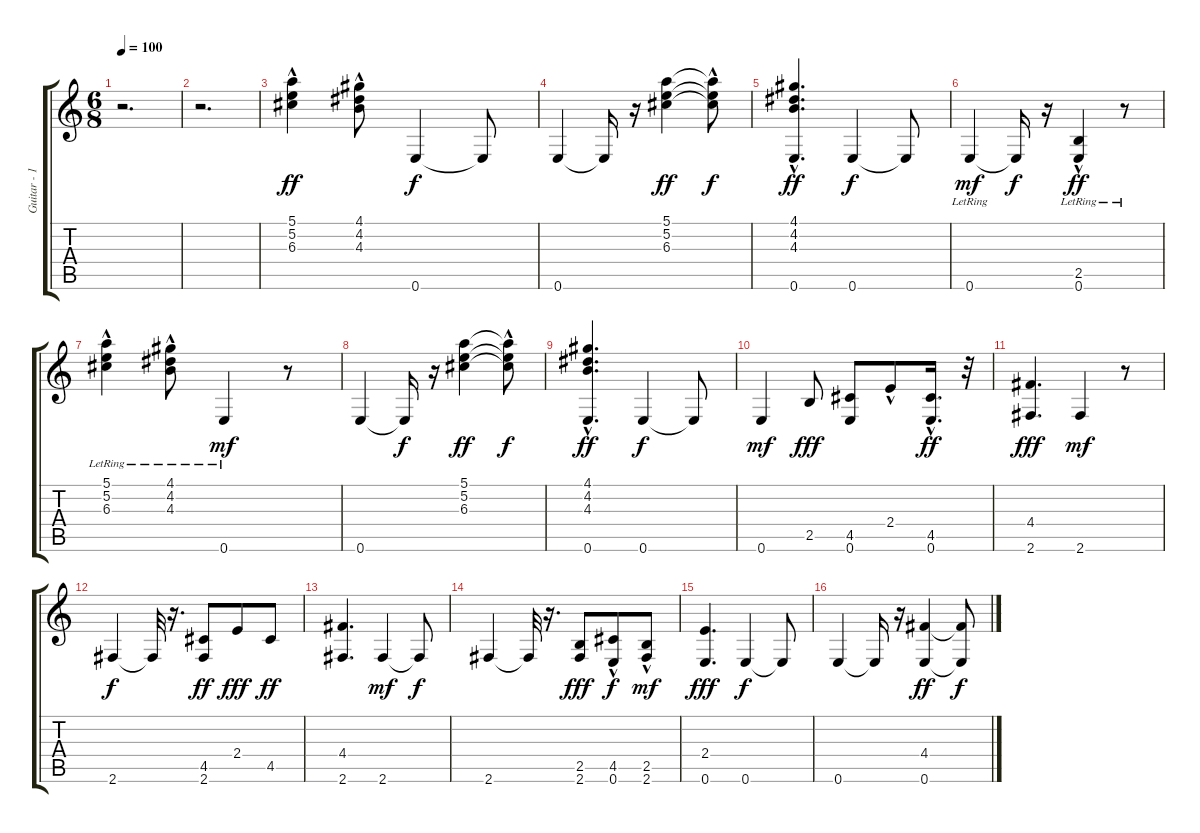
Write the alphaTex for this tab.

\track ("Guitar - 1" "Guitar - 1") {instrument electricguitarjazz}
\staff {score tabs}
\tuning (E4 B3 G3 D3 A2 E2) {hide}
\ts (6 8)
\tempo 100
\clef g2
\ks c
r.2{d dy ff instrument electricguitarjazz} |
r.2{d} |
(5.1{hac} 5.2{hac} 6.3{hac}).4 (4.1{hac} 4.2{hac} 4.3{hac}).8 0.6.4{dy f} 0.6{t}.8 |
0.6.4 0.6{t}.16 r.16 (5.1 5.2 6.3).4{dy ff} (5.1{t} 5.2{t} 6.3{hac t}).8{dy f} |
(4.1{hac} 4.2{hac} 4.3{hac} 0.6).4{d dy ff} 0.6.4{dy f} 0.6{t}.8 |
0.6{lr}.4{dy mf} 0.6{t}.16{dy f} r.16 (2.5{hac lr} 0.6{lr}).4{dy ff} r.8 |
(5.1{hac lr} 5.2{hac lr} 6.3{hac lr}).4 (4.1{hac lr} 4.2{hac lr} 4.3{hac lr}).8 0.6{lr}.4{dy mf} r.8 |
0.6.4 0.6{t}.16{dy f} r.16 (5.1 5.2 6.3).4{dy ff} (5.1{t} 5.2{t} 6.3{hac t}).8{dy f} |
(4.1{hac} 4.2{hac} 4.3{hac} 0.6).4{d dy ff} 0.6.4{dy f} 0.6{t}.8 |
0.6.4{dy mf} 2.5.8{dy fff} (4.5 0.6).8 2.4{hac}.8 (4.5 0.6{hac}).16{d dy ff} r.32 |
(4.4 2.6).4{d dy fff} 2.6.4{dy mf} r.8 |
2.6.4{dy f} 2.6{t}.32 r.16{d} (4.5 2.6).8{dy ff} 2.4.8{dy fff} 4.5.8{dy ff} |
(4.4 2.6).4{d} 2.6.4{dy mf} 2.6{t}.8{dy f} |
2.6.4 2.6{t}.32 r.16{d} (2.5 2.6).8{dy fff} (4.5{hac} 0.6).8{dy f} (2.5{hac} 2.6).8{dy mf} |
(2.4 0.6).4{d dy fff} 0.6.4{dy f} 0.6{t}.8 |
0.6.4 0.6{t}.16 r.16 (4.4 0.6).4{dy ff} (4.4{t} 0.6{t}).8{dy f}
